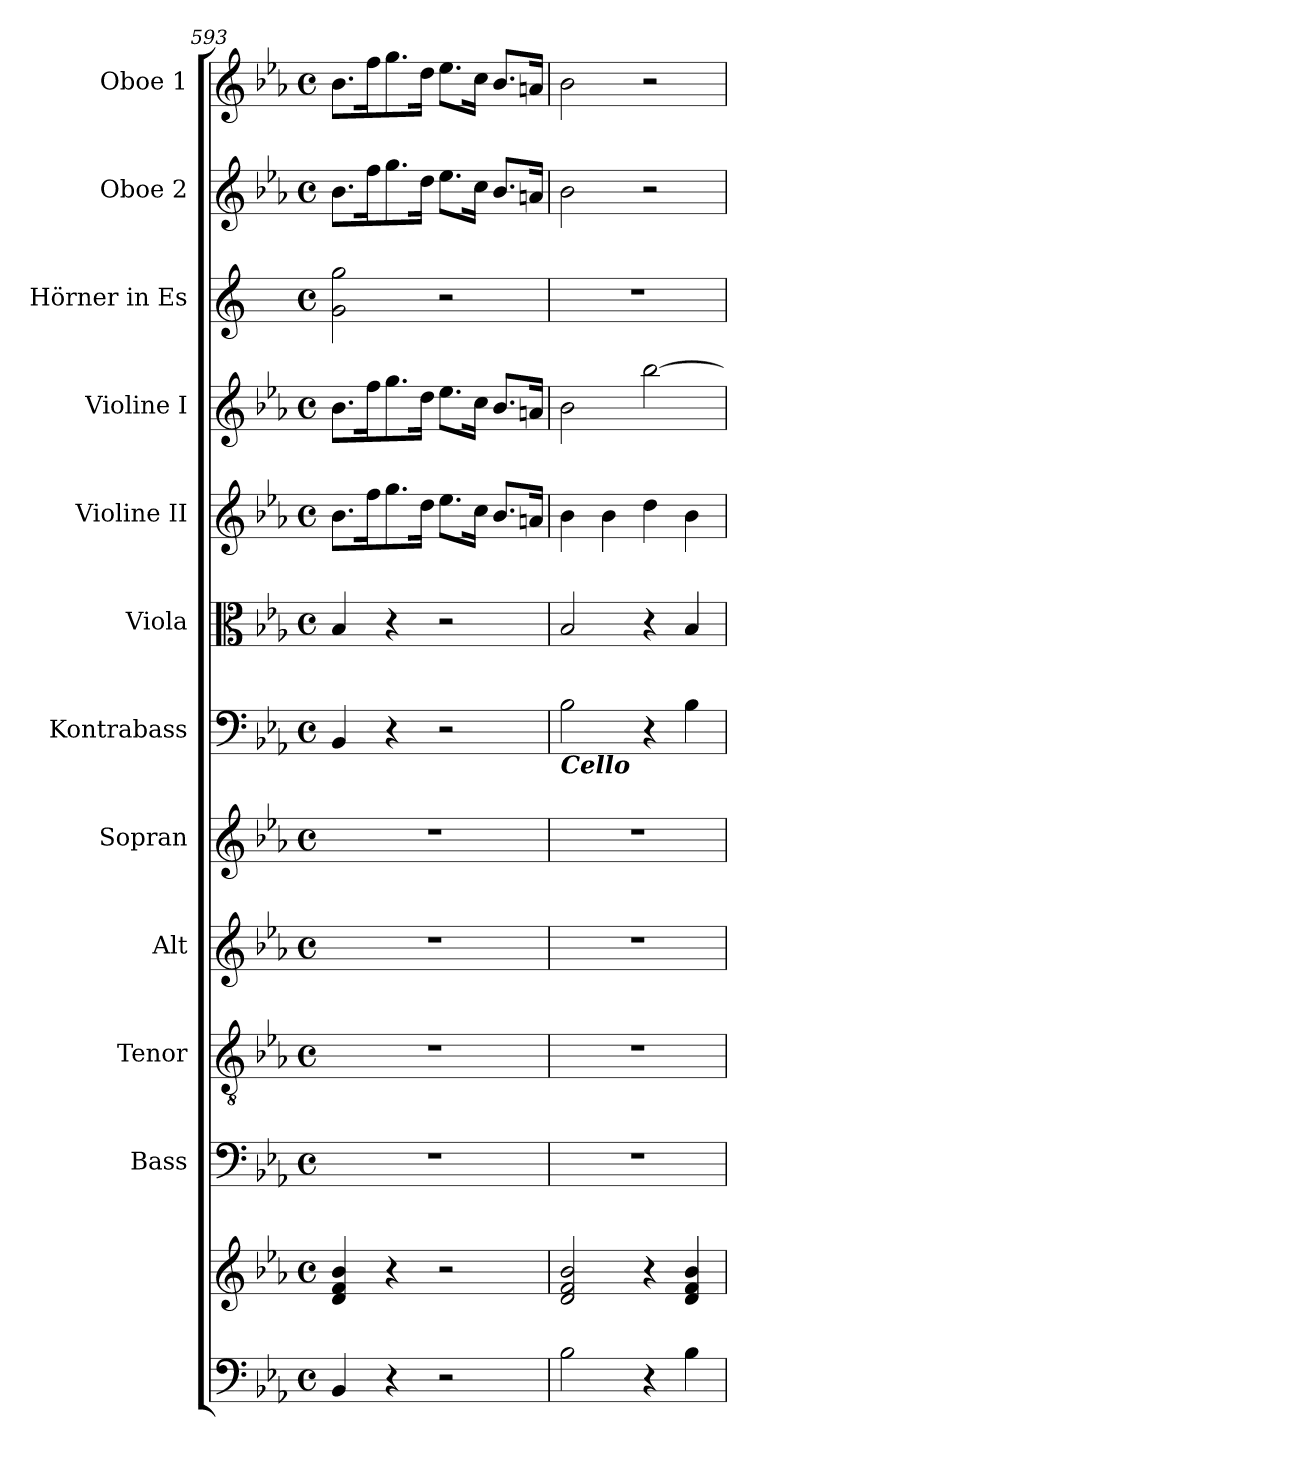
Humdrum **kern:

**kern	**kern	**kern	**kern	**kern	**kern	**kern	**kern	**kern	**kern	**kern	**kern	**kern
*part12	*part12	*part11	*part10	*part9	*part8	*part7	*part6	*part5	*part4	*part3	*part2	*part1
*staff13	*staff12	*staff11	*staff10	*staff9	*staff8	*staff7	*staff6	*staff5	*staff4	*staff3	*staff2	*staff1
*	*	*I"Bass	*I"Tenor	*I"Alt	*I"Sopran	*I"Kontrabass	*I"Viola	*I"Violine II	*I"Violine I	*I"Hörner in Es	*I"Oboe 2	*I"Oboe 1
*	*	*I'B.	*I'T.	*I'A.	*I'S.	*I'Kb.	*I'Vla.	*I'Vl. II	*I'Vl. I	*	*I'Ob. 2	*I'Ob. 1
*clefF4	*clefG2	*clefF4	*clefGv2	*clefG2	*clefG2	*clefF4	*clefC3	*clefG2	*clefG2	*clefG2	*clefG2	*clefG2
*	*	*	*	*	*	*ITrd7c12	*	*	*	*ITrd5c9	*	*
*k[b-e-a-]	*k[b-e-a-]	*k[b-e-a-]	*k[b-e-a-]	*k[b-e-a-]	*k[b-e-a-]	*k[b-e-a-]	*k[b-e-a-]	*k[b-e-a-]	*k[b-e-a-]	*k[b-e-a-]	*k[b-e-a-]	*k[b-e-a-]
*E-:	*E-:	*E-:	*E-:	*E-:	*E-:	*E-:	*E-:	*E-:	*E-:	*E-:	*E-:	*E-:
*M4/4	*M4/4	*M4/4	*M4/4	*M4/4	*M4/4	*M4/4	*M4/4	*M4/4	*M4/4	*M4/4	*M4/4	*M4/4
*met(c)	*met(c)	*met(c)	*met(c)	*met(c)	*met(c)	*met(c)	*met(c)	*met(c)	*met(c)	*met(c)	*met(c)	*met(c)
=593	=593	=593	=593	=593	=593	=593	=593	=593	=593	=593	=593	=593
4BB-/	4d/ 4f/ 4b-/	1r	1r	1r	1r	4BBB-/	4B-/	8.b-\L	8.b-\L	2B-\ 2b-\	8.b-\L	8.b-\L
.	.	.	.	.	.	.	.	16ff\k	16ff\k	.	16ff\k	16ff\k
4r	4r	.	.	.	.	4r	4r	8.gg\	8.gg\	.	8.gg\	8.gg\
.	.	.	.	.	.	.	.	16dd\Jk	16dd\Jk	.	16dd\Jk	16dd\Jk
2r	2r	.	.	.	.	2r	2r	8.ee-\L	8.ee-\L	2r	8.ee-\L	8.ee-\L
.	.	.	.	.	.	.	.	16cc\Jk	16cc\Jk	.	16cc\Jk	16cc\Jk
.	.	.	.	.	.	.	.	8.b-/L	8.b-/L	.	8.b-/L	8.b-/L
.	.	.	.	.	.	.	.	16an/Jk	16an/Jk	.	16an/Jk	16an/Jk
=594	=594	=594	=594	=594	=594	=594	=594	=594	=594	=594	=594	=594
!	!	!	!	!	!	!LO:TX:b:Bi:t=Cello	!	!	!	!	!	!
2B-\	2d/ 2f/ 2b-/	1r	1r	1r	1r	2BB-\	2B-/	4b-\	2b-\	1r	2b-\	2b-\
.	.	.	.	.	.	.	.	4b-\	.	.	.	.
4r	4r	.	.	.	.	4r	4r	4dd\	[2bb-\	.	2r	2r
4B-\	4d/ 4f/ 4b-/	.	.	.	.	4BB-\	4B-/	4b-\	.	.	.	.
=	=	=	=	=	=	=	=	=	=	=	=	=
*-	*-	*-	*-	*-	*-	*-	*-	*-	*-	*-	*-	*-
